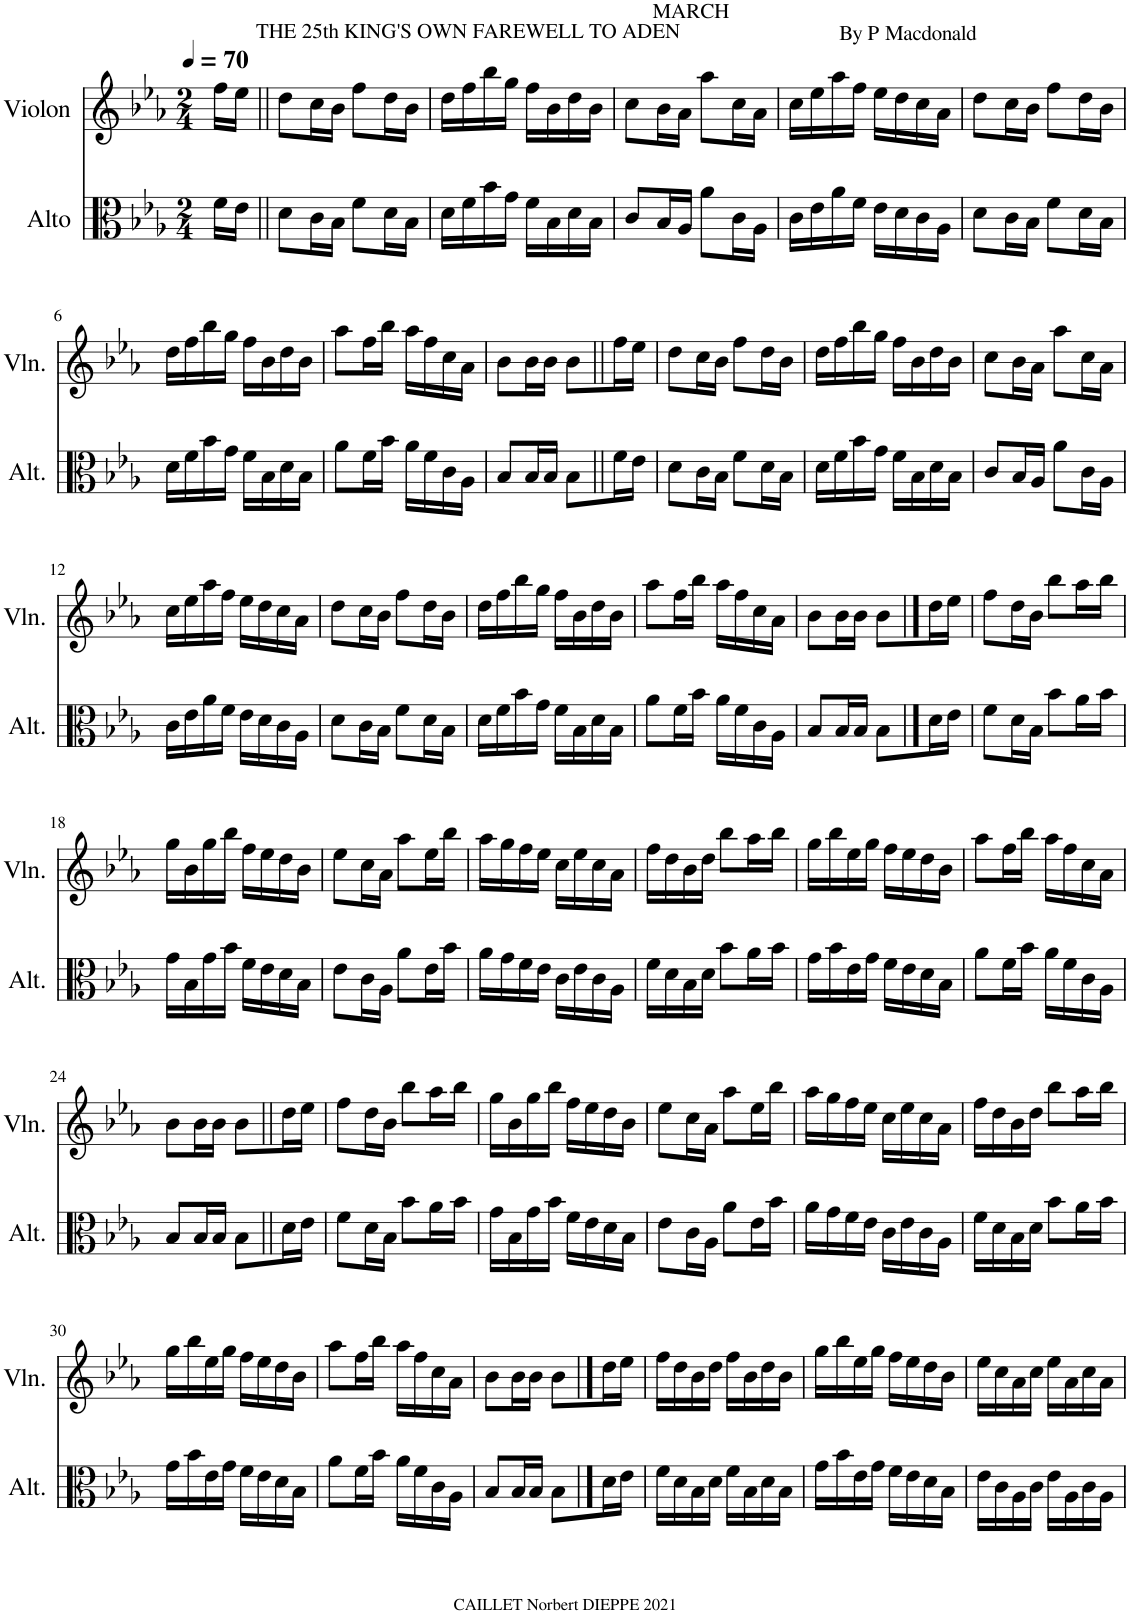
**kern	**kern
*part2	*part1
*staff2	*staff1
*I"Alto	*I"Violon
*I'Alt.	*I'Vln.
*clefC3	*clefG2
*k[b-e-a-]	*k[b-e-a-]
*M2/4	*M2/4
*MM70	*MM70
=	=
16f\LL	16ff\LL
16e-\JJ	16ee-\JJ
=1||	=1||
8d\L	8dd\L
16c\L	16cc\L
16B-\JJ	16b-\JJ
!	!LO:TX:a:t=THE 25th KING'S OWN FAREWELL TO ADEN
8f\L	8ff\L
16d\L	16dd\L
16B-\JJ	16b-\JJ
=2	=2
16d\LL	16dd\LL
16f\	16ff\
16b-\	16bb-\
16g\JJ	16gg\JJ
16f\LL	16ff\LL
16B-\	16b-\
16d\	16dd\
16B-\JJ	16b-\JJ
=3	=3
!	!LO:TX:a:t=MARCH
8c/L	8cc\L
16B-/L	16b-\L
16A-/JJ	16a-\JJ
8a-\L	8aa-\L
16c\L	16cc\L
16A-\JJ	16a-\JJ
=4	=4
!	!LO:TX:a:t=By P Macdonald
16c\LL	16cc\LL
16e-\	16ee-\
16a-\	16aa-\
16f\JJ	16ff\JJ
16e-\LL	16ee-\LL
16d\	16dd\
16c\	16cc\
16A-\JJ	16a-\JJ
=5	=5
8d\L	8dd\L
16c\L	16cc\L
16B-\JJ	16b-\JJ
8f\L	8ff\L
16d\L	16dd\L
16B-\JJ	16b-\JJ
!!LO:LB:g=z
=6	=6
16d\LL	16dd\LL
16f\	16ff\
16b-\	16bb-\
16g\JJ	16gg\JJ
16f\LL	16ff\LL
16B-\	16b-\
16d\	16dd\
16B-\JJ	16b-\JJ
=7	=7
8a-\L	8aa-\L
16f\L	16ff\L
16b-\JJ	16bb-\JJ
16a-\LL	16aa-\LL
16f\	16ff\
16c\	16cc\
16A-\JJ	16a-\JJ
=8	=8
8B-/L	8b-\L
16B-/L	16b-\L
16B-/JJ	16b-\JJ
8B-\L	8b-\L
16f\L	16ff\L
16e-\JJ	16ee-\JJ
=9	=9
8d\L	8dd\L
16c\L	16cc\L
16B-\JJ	16b-\JJ
8f\L	8ff\L
16d\L	16dd\L
16B-\JJ	16b-\JJ
=10	=10
16d\LL	16dd\LL
16f\	16ff\
16b-\	16bb-\
16g\JJ	16gg\JJ
16f\LL	16ff\LL
16B-\	16b-\
16d\	16dd\
16B-\JJ	16b-\JJ
=11	=11
8c/L	8cc\L
16B-/L	16b-\L
16A-/JJ	16a-\JJ
8a-\L	8aa-\L
16c\L	16cc\L
16A-\JJ	16a-\JJ
!!LO:LB:g=z
=12	=12
16c\LL	16cc\LL
16e-\	16ee-\
16a-\	16aa-\
16f\JJ	16ff\JJ
16e-\LL	16ee-\LL
16d\	16dd\
16c\	16cc\
16A-\JJ	16a-\JJ
=13	=13
8d\L	8dd\L
16c\L	16cc\L
16B-\JJ	16b-\JJ
8f\L	8ff\L
16d\L	16dd\L
16B-\JJ	16b-\JJ
=14	=14
16d\LL	16dd\LL
16f\	16ff\
16b-\	16bb-\
16g\JJ	16gg\JJ
16f\LL	16ff\LL
16B-\	16b-\
16d\	16dd\
16B-\JJ	16b-\JJ
=15	=15
8a-\L	8aa-\L
16f\L	16ff\L
16b-\JJ	16bb-\JJ
16a-\LL	16aa-\LL
16f\	16ff\
16c\	16cc\
16A-\JJ	16a-\JJ
=16	=16
8B-/L	8b-\L
16B-/L	16b-\L
16B-/JJ	16b-\JJ
8B-\L	8b-\L
16d\L	16dd\L
16e-\JJ	16ee-\JJ
=17	=17
8f\L	8ff\L
16d\L	16dd\L
16B-\JJ	16b-\JJ
8b-\L	8bb-\L
16a-\L	16aa-\L
16b-\JJ	16bb-\JJ
!!LO:LB:g=z
=18	=18
16g\LL	16gg\LL
16B-\	16b-\
16g\	16gg\
16b-\JJ	16bb-\JJ
16f\LL	16ff\LL
16e-\	16ee-\
16d\	16dd\
16B-\JJ	16b-\JJ
=19	=19
8e-\L	8ee-\L
16c\L	16cc\L
16A-\JJ	16a-\JJ
8a-\L	8aa-\L
16e-\L	16ee-\L
16b-\JJ	16bb-\JJ
=20	=20
16a-\LL	16aa-\LL
16g\	16gg\
16f\	16ff\
16e-\JJ	16ee-\JJ
16c\LL	16cc\LL
16e-\	16ee-\
16c\	16cc\
16A-\JJ	16a-\JJ
=21	=21
16f\LL	16ff\LL
16d\	16dd\
16B-\	16b-\
16d\JJ	16dd\JJ
8b-\L	8bb-\L
16a-\L	16aa-\L
16b-\JJ	16bb-\JJ
=22	=22
16g\LL	16gg\LL
16b-\	16bb-\
16e-\	16ee-\
16g\JJ	16gg\JJ
16f\LL	16ff\LL
16e-\	16ee-\
16d\	16dd\
16B-\JJ	16b-\JJ
=23	=23
8a-\L	8aa-\L
16f\L	16ff\L
16b-\JJ	16bb-\JJ
16a-\LL	16aa-\LL
16f\	16ff\
16c\	16cc\
16A-\JJ	16a-\JJ
!!LO:LB:g=z
=24	=24
8B-/L	8b-\L
16B-/L	16b-\L
16B-/JJ	16b-\JJ
8B-\L	8b-\L
16d\L	16dd\L
16e-\JJ	16ee-\JJ
=25	=25
8f\L	8ff\L
16d\L	16dd\L
16B-\JJ	16b-\JJ
8b-\L	8bb-\L
16a-\L	16aa-\L
16b-\JJ	16bb-\JJ
=26	=26
16g\LL	16gg\LL
16B-\	16b-\
16g\	16gg\
16b-\JJ	16bb-\JJ
16f\LL	16ff\LL
16e-\	16ee-\
16d\	16dd\
16B-\JJ	16b-\JJ
=27	=27
8e-\L	8ee-\L
16c\L	16cc\L
16A-\JJ	16a-\JJ
8a-\L	8aa-\L
16e-\L	16ee-\L
16b-\JJ	16bb-\JJ
=28	=28
16a-\LL	16aa-\LL
16g\	16gg\
16f\	16ff\
16e-\JJ	16ee-\JJ
16c\LL	16cc\LL
16e-\	16ee-\
16c\	16cc\
16A-\JJ	16a-\JJ
=29	=29
16f\LL	16ff\LL
16d\	16dd\
16B-\	16b-\
16d\JJ	16dd\JJ
8b-\L	8bb-\L
16a-\L	16aa-\L
16b-\JJ	16bb-\JJ
!!LO:LB:g=z
=30	=30
16g\LL	16gg\LL
16b-\	16bb-\
16e-\	16ee-\
16g\JJ	16gg\JJ
16f\LL	16ff\LL
16e-\	16ee-\
16d\	16dd\
16B-\JJ	16b-\JJ
=31	=31
8a-\L	8aa-\L
16f\L	16ff\L
16b-\JJ	16bb-\JJ
16a-\LL	16aa-\LL
16f\	16ff\
16c\	16cc\
16A-\JJ	16a-\JJ
=32	=32
8B-/L	8b-\L
16B-/L	16b-\L
16B-/JJ	16b-\JJ
8B-\L	8b-\L
16d\L	16dd\L
16e-\JJ	16ee-\JJ
=33	=33
16f\LL	16ff\LL
16d\	16dd\
16B-\	16b-\
16d\JJ	16dd\JJ
16f\LL	16ff\LL
16B-\	16b-\
16d\	16dd\
16B-\JJ	16b-\JJ
=34	=34
16g\LL	16gg\LL
16b-\	16bb-\
16e-\	16ee-\
16g\JJ	16gg\JJ
16f\LL	16ff\LL
16e-\	16ee-\
16d\	16dd\
16B-\JJ	16b-\JJ
=35	=35
16e-\LL	16ee-\LL
16c\	16cc\
16A-\	16a-\
16c\JJ	16cc\JJ
16e-\LL	16ee-\LL
16A-\	16a-\
16c\	16cc\
16A-\JJ	16a-\JJ
=	=
*-	*-
